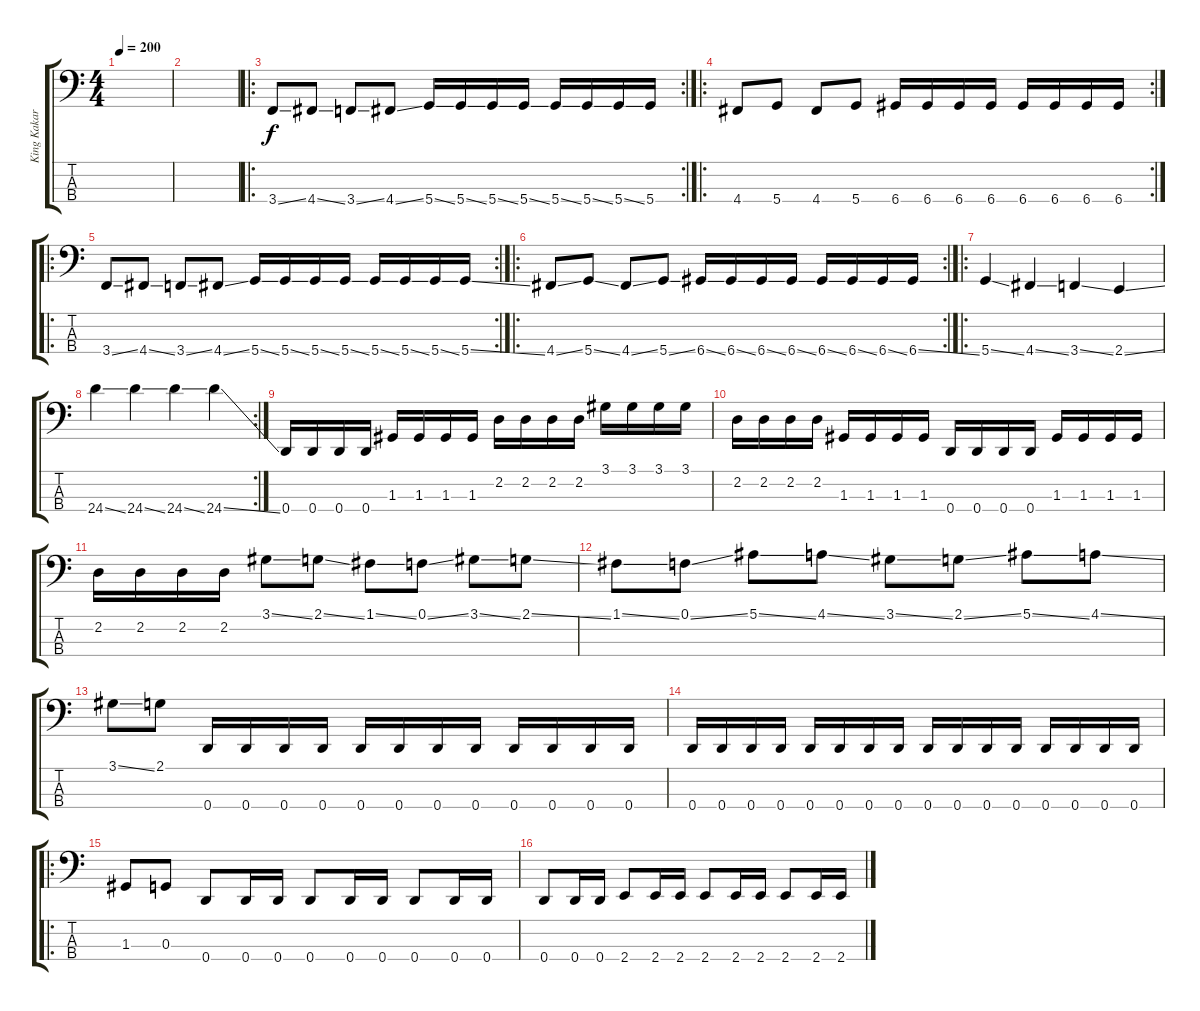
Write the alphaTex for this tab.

\track ("King Kakarot" "King Kakar") {instrument electricbassfinger}
\staff {score tabs}
\tuning (F2 C2 G1 D1) {hide}
\ts (4 4)
\tempo 200
\clef f4
\ks c
|
|
\ro
\rc 2
3.4{ss}.8 4.4{ss}.8 3.4{ss}.8 4.4{ss}.8 5.4{ss}.16 5.4{ss}.16 5.4{ss}.16 5.4{ss}.16 5.4{ss}.16 5.4{ss}.16 5.4{ss}.16 5.4.16 |
\ro
\rc 2
4.4.8 5.4.8 4.4.8 5.4.8 6.4.16 6.4.16 6.4.16 6.4.16 6.4.16 6.4.16 6.4.16 6.4.16 |
\ro
\rc 2
3.4{ss}.8 4.4{ss}.8 3.4{ss}.8 4.4{ss}.8 5.4{ss}.16 5.4{ss}.16 5.4{ss}.16 5.4{ss}.16 5.4{ss}.16 5.4{ss}.16 5.4{ss}.16 5.4{ss}.16 |
\ro
\rc 2
4.4{ss}.8 5.4{ss}.8 4.4{ss}.8 5.4{ss}.8 6.4{ss}.16 6.4{ss}.16 6.4{ss}.16 6.4{ss}.16 6.4{ss}.16 6.4{ss}.16 6.4{ss}.16 6.4{ss}.16 |
\ro
5.4{ss}.4 4.4{ss}.4 3.4{ss}.4 2.4{ss}.4 |
\rc 2
24.4{ss}.4 24.4{ss}.4 24.4{ss}.4 24.4{ss}.4 |
0.4.16 0.4.16 0.4.16 0.4.16 1.3.16 1.3.16 1.3.16 1.3.16 2.2.16 2.2.16 2.2.16 2.2.16 3.1.16 3.1.16 3.1.16 3.1.16 |
2.2.16 2.2.16 2.2.16 2.2.16 1.3.16 1.3.16 1.3.16 1.3.16 0.4.16 0.4.16 0.4.16 0.4.16 1.3.16 1.3.16 1.3.16 1.3.16 |
2.2.16 2.2.16 2.2.16 2.2.16 3.1{ss}.8 2.1{ss}.8 1.1{ss}.8 0.1{ss}.8 3.1{ss}.8 2.1{ss}.8 |
1.1{ss}.8 0.1{ss}.8 5.1{ss}.8 4.1{ss}.8 3.1{ss}.8 2.1{ss}.8 5.1{ss}.8 4.1{ss}.8 |
3.1{ss}.8 2.1.8 0.4.16 0.4.16 0.4.16 0.4.16 0.4.16 0.4.16 0.4.16 0.4.16 0.4.16 0.4.16 0.4.16 0.4.16 |
0.4.16 0.4.16 0.4.16 0.4.16 0.4.16 0.4.16 0.4.16 0.4.16 0.4.16 0.4.16 0.4.16 0.4.16 0.4.16 0.4.16 0.4.16 0.4.16 |
\ro
1.3.8 0.3.8 0.4.8 0.4.16 0.4.16 0.4.8 0.4.16 0.4.16 0.4.8 0.4.16 0.4.16 |
0.4.8 0.4.16 0.4.16 2.4.8 2.4.16 2.4.16 2.4.8 2.4.16 2.4.16 2.4.8 2.4.16 2.4.16
